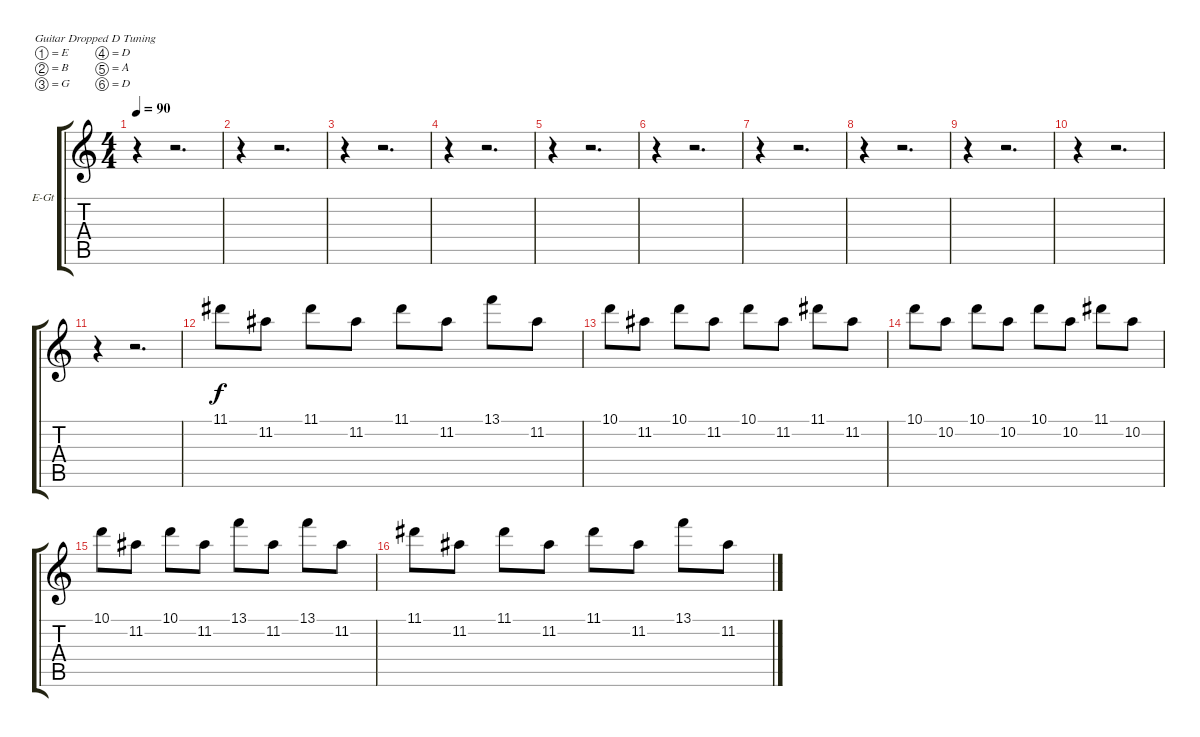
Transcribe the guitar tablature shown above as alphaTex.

\bracketExtendMode groupsimilarinstruments
\firstSystemTrackNameOrientation horizontal
\otherSystemsTrackNameOrientation horizontal
\track ("Lead Main" "E-Gt") {instrument overdrivenguitar}
\staff {score tabs}
\tuning (E4 B3 G3 D3 A2 D2)
\ts (4 4)
\tempo 90
\clef g2
\ks c
r.4{dy f} r.2{d} |
r.4 r.2{d} |
r.4 r.2{d} |
r.4 r.2{d} |
r.4 r.2{d} |
r.4 r.2{d} |
r.4 r.2{d} |
r.4 r.2{d} |
r.4 r.2{d} |
r.4 r.2{d} |
r.4 r.2{d} |
11.1.8 11.2.8 11.1.8 11.2.8 11.1.8 11.2.8 13.1.8 11.2.8 |
10.1.8 11.2.8 10.1.8 11.2.8 10.1.8 11.2.8 11.1.8 11.2.8 |
10.1.8 10.2.8 10.1.8 10.2.8 10.1.8 10.2.8 11.1.8 10.2.8 |
10.1.8 11.2.8 10.1.8 11.2.8 13.1.8 11.2.8 13.1.8 11.2.8 |
11.1.8 11.2.8 11.1.8 11.2.8 11.1.8 11.2.8 13.1.8 11.2.8
